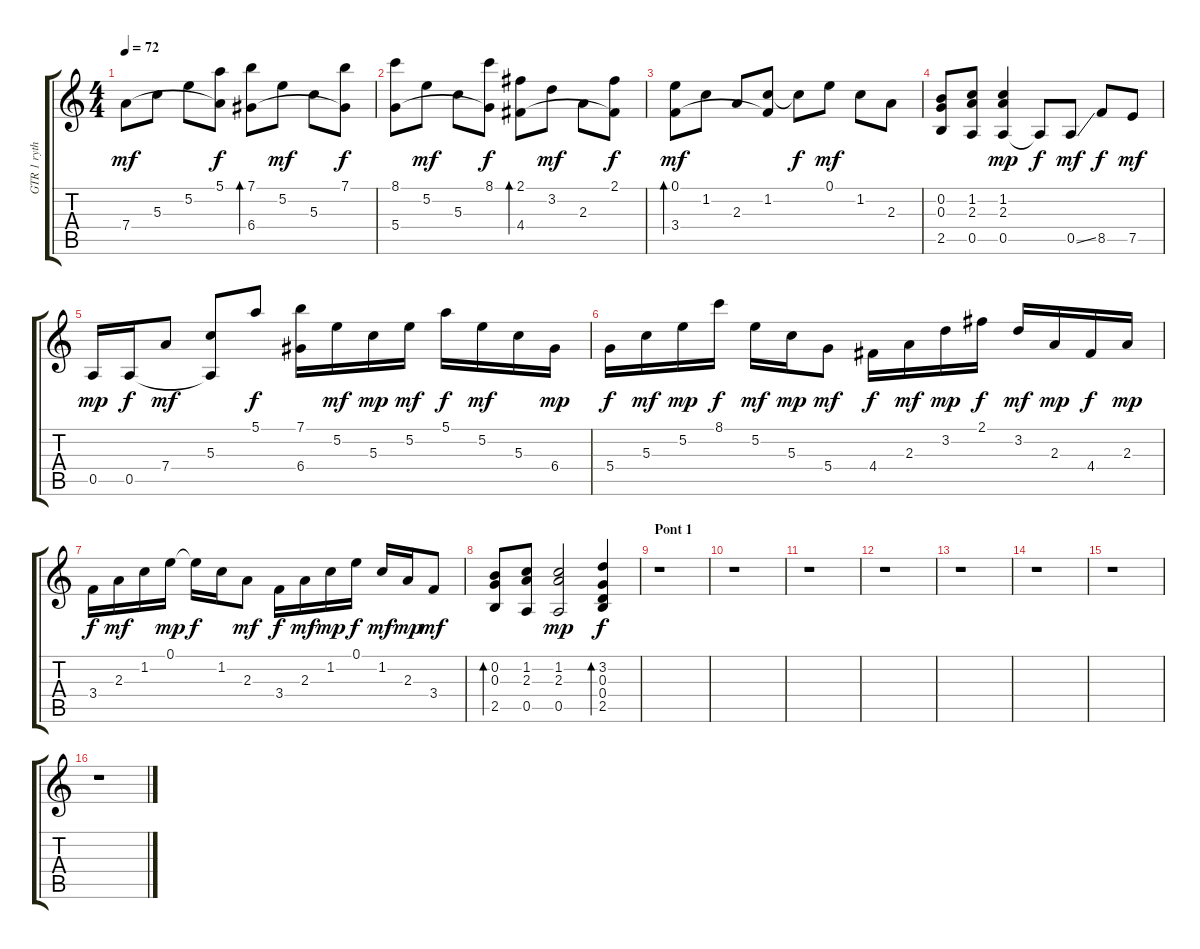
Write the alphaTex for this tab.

\track ("GTR 1 rythm Classique" "GTR 1 ryth") {instrument acousticguitarnylon}
\staff {score tabs}
\tuning (E4 B3 G3 D3 A2 E2) {hide}
\ts (4 4)
\tempo 72
\clef g2
\ks c
7.4.8{dy mf} 5.3.8 5.2.8 (5.1 7.4{t}).8{dy f} (7.1 6.4).8{bd 120} 5.2.8{dy mf} 5.3.8 (7.1 6.4{t}).8{dy f} |
(8.1 5.4).8 5.2.8{dy mf} 5.3.8 (8.1 5.4{t}).8{dy f} (2.1 4.4).8{bd 120} 3.2.8{dy mf} 2.3.8 (2.1 4.4{t}).8{dy f} |
(0.1 3.4).8{bd 30 dy mf} 1.2.8 2.3.8 (1.2 3.4{t}).8 1.2{t}.8{dy f} 0.1.8{dy mf} 1.2.8 2.3.8 |
(0.2 0.3 2.5).8 (1.2 2.3 0.5).8 (1.2 2.3 0.5).4{dy mp} 0.5{t}.8{dy f} 0.5{ss}.8{dy mf} 8.5.8{dy f} 7.5.8{dy mf} |
0.5.16{dy mp} 0.5.16{dy f} 7.4.8{dy mf} (5.3 0.5{t}).8 5.1.8{dy f} (7.1 6.4).16 5.2.16{dy mf} 5.3.16{dy mp} 5.2.16{dy mf} 5.1.16{dy f} 5.2.16{dy mf} 5.3.16 6.4.16{dy mp} |
5.4.16{dy f} 5.3.16{dy mf} 5.2.16{dy mp} 8.1.16{dy f} 5.2.16{dy mf} 5.3.16{dy mp} 5.4.8{dy mf} 4.4.16{dy f} 2.3.16{dy mf} 3.2.16{dy mp} 2.1.16{dy f} 3.2.16{dy mf} 2.3.16{dy mp} 4.4.16{dy f} 2.3.16{dy mp} |
3.4.16{dy f} 2.3.16{dy mf} 1.2.16 0.1.16{dy mp} 0.1{t}.16{dy f} 1.2.16 2.3.8{dy mf} 3.4.16{dy f} 2.3.16{dy mf} 1.2.16{dy mp} 0.1.16{dy f} 1.2.16{dy mf} 2.3.16{dy mp} 3.4.8{dy mf} |
(0.2 0.3 2.5).8{bd 30} (1.2 2.3 0.5).8 (1.2 2.3 0.5).2{dy mp} (3.2 0.3 0.4 2.5).4{bd 60 dy f} |
\section ("" "Pont 1")
r.1 |
r.1 |
r.1 |
r.1 |
r.1 |
r.1 |
r.1 |
r.1
